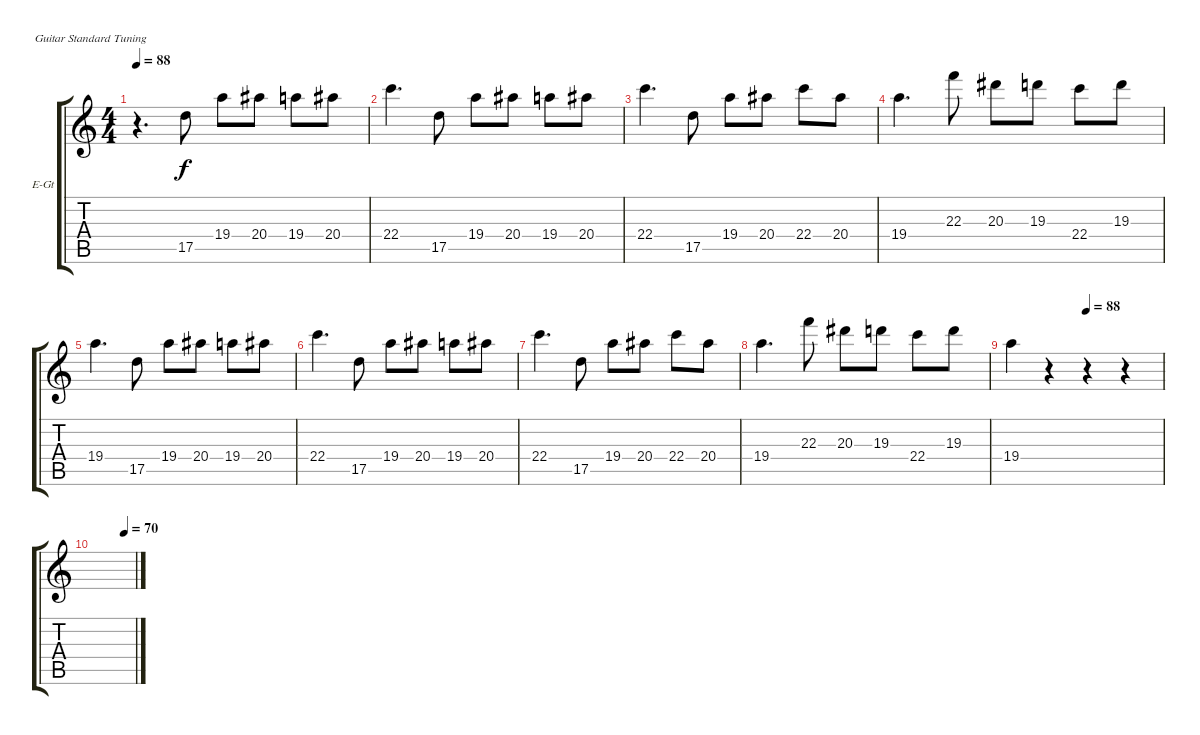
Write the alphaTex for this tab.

\bracketExtendMode groupsimilarinstruments
\firstSystemTrackNameOrientation horizontal
\otherSystemsTrackNameOrientation horizontal
\track ("Guitar II" "E-Gt") {instrument distortionguitar}
\staff {score tabs}
\tuning (E4 B3 G3 D3 A2 E2)
\ts (4 4)
\tempo 88
\clef g2
\scale
0.333333
\ks c
r.4{d dy f} 17.5.8 19.4.8 20.4.8 19.4.8 20.4.8 |
\scale
0.333333 22.4.4{d} 17.5.8 19.4.8 20.4.8 19.4.8 20.4.8 |
\scale
0.333333 22.4.4{d} 17.5.8 19.4.8 20.4.8 22.4.8 20.4.8 |
\scale
0.333333 19.4.4{d} 22.3.8 20.3.8 19.3.8 22.4.8 19.3.8 |
\scale
0.333333 19.4.4{d} 17.5.8 19.4.8 20.4.8 19.4.8 20.4.8 |
\scale
0.333333 22.4.4{d} 17.5.8 19.4.8 20.4.8 19.4.8 20.4.8 |
\scale
0.333333 22.4.4{d} 17.5.8 19.4.8 20.4.8 22.4.8 20.4.8 |
\scale
0.333333 19.4.4{d} 22.3.8 20.3.8 19.3.8 22.4.8 19.3.8 |
\tempo (88 0.5)
\scale
0.333333 19.4.4 r.4 r.4 r.4 |
\tempo (70 0.75)
